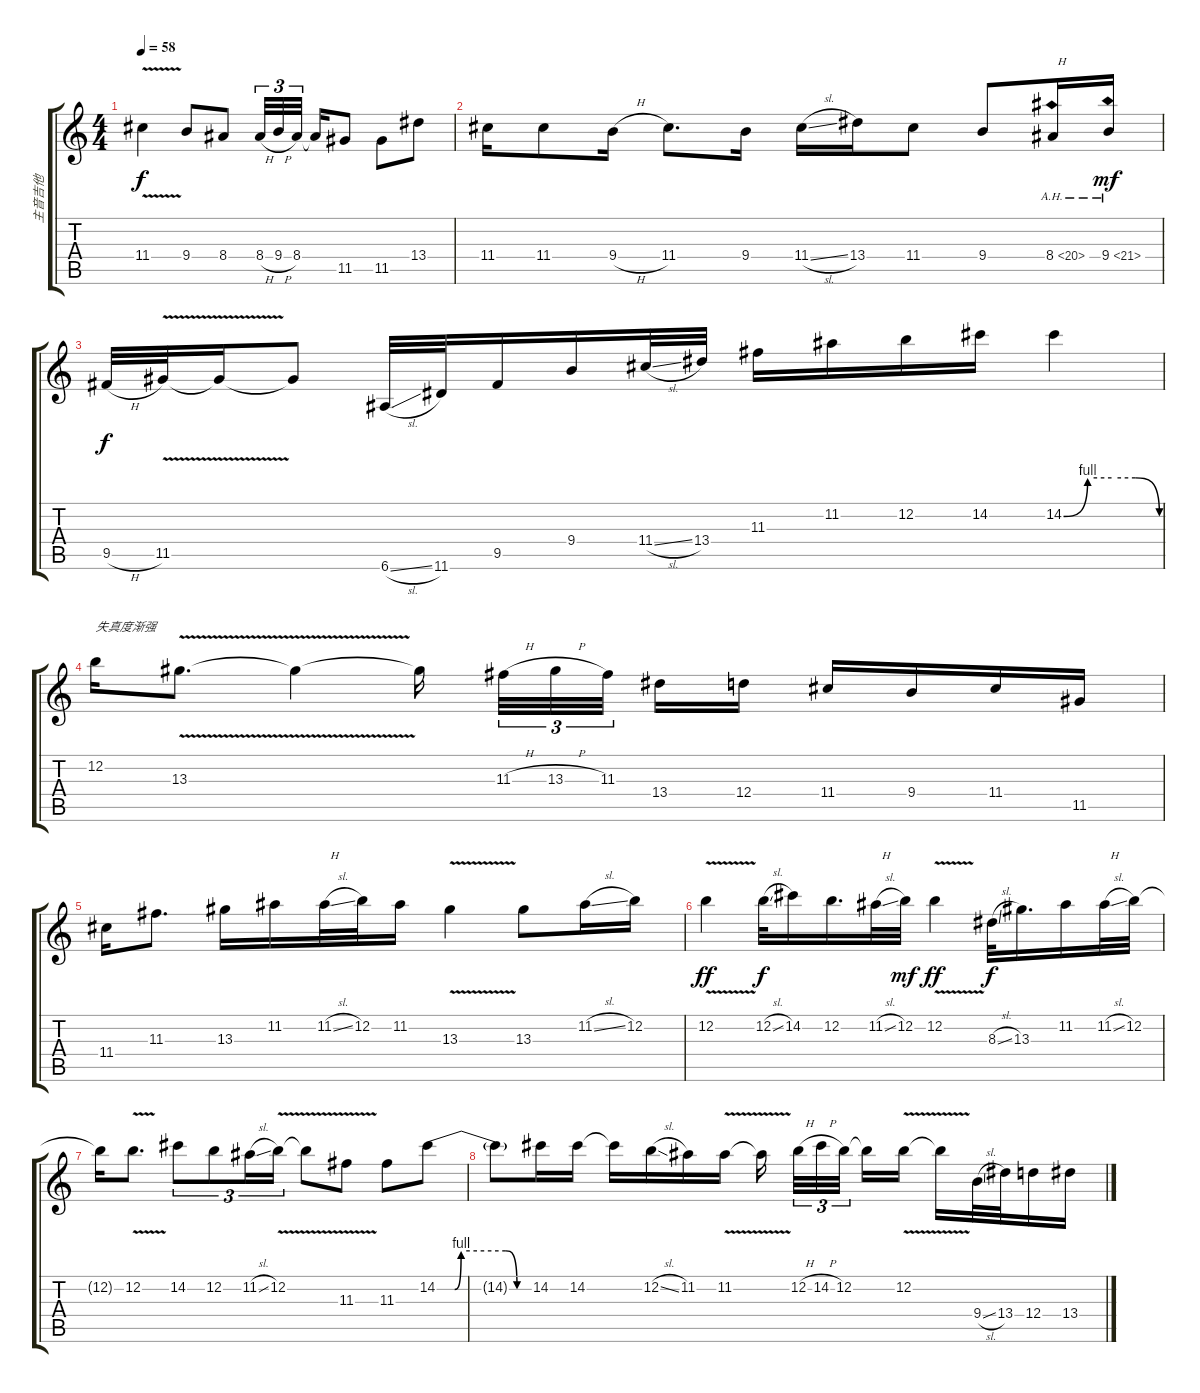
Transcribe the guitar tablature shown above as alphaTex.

\track ("主音吉他" "主音吉他") {instrument distortionguitar}
\staff {score tabs}
\tuning (E4 B3 G3 D3 A2 E2) {hide}
\ts (4 4)
\tempo 58
\clef g2
\ks c
11.4{v}.4{dy f} 9.4.8 8.4.8 8.4{h}.32{tu (3 2)} 9.4{h}.32{tu (3 2)} 8.4.32{tu (3 2) beam splitsecondary} 8.4{t}.16 11.5.8 11.5.8 13.4.8 |
11.4.16 11.4.8 9.4{h}.16 11.4.8{d} 9.4.16 11.4{sl}.16 13.4.16 11.4.8 9.4.8 8.4{ah 12}.16{txt "  H" instrument guitarharmonics} 9.4{ah 12}.16{dy mf} |
9.5{h}.32{dy f instrument overdrivenguitar} 11.5{v}.32 11.5{t}.16 11.5{t}.8 6.6{sl}.32 11.6.32 9.5.16 9.4.16 11.4{sl}.32 13.4.32 11.3.16 11.2.16 12.2.16 14.2.16 14.2{be (custom 0 0 15 4 30 4 45 4 60 0)}.4 |
12.2.16{txt "失真度渐强"} 13.3{v}.8{d} 13.3{t}.4 13.3{t}.16{beam splitsecondary} 11.3{h}.32{tu (3 2)} 13.3{h}.32{tu (3 2)} 11.3.32{tu (3 2) beam splitsecondary} 13.4.16 12.4.16 11.4.16 9.4.16 11.4.16 11.5.16 |
11.4.16 11.3.8{d} 13.3.16 11.2.16 11.2{sl}.32{txt "  H"} 12.2.32 11.2.16 13.3{v}.4 13.3.8 11.2{sl}.16 12.2.16 |
12.2{v}.4{dy ff} 12.2{sl}.32{dy f} 14.2.16 12.2.16{d} 11.2{sl}.32{txt "  H"} 12.2.32{dy mf} 12.2{v}.4{dy ff} 8.3{sl}.32{dy f} 13.3.16{d} 11.2.16 11.2{sl}.32{txt "  H"} 12.2.32 |
12.2{t}.16 12.2{v}.8{d} 14.2.8{tu (3 2)} 12.2.8{tu (3 2)} 11.2{sl}.16{tu (3 2)} 12.2{v}.16{tu (3 2)} 12.2{t}.8 11.3{v}.8 11.3.8 14.2{be (custom 0 0 5 0 11 0 15 4 43 4 50 0 60 0)}.8 |
14.2{t}.8 14.2.16 14.2.16 14.2{t}.16 12.2{sl}.16 11.2.16 11.2{v}.16 11.2{t}.16{beam splitsecondary} 12.2{h}.32{tu (3 2)} 14.2{h}.32{tu (3 2)} 12.2.32{tu (3 2) beam splitsecondary} 12.2{t}.16 12.2{v}.16 12.2{t}.16 9.4{sl}.32 13.4.32 12.4.16 13.4.16
